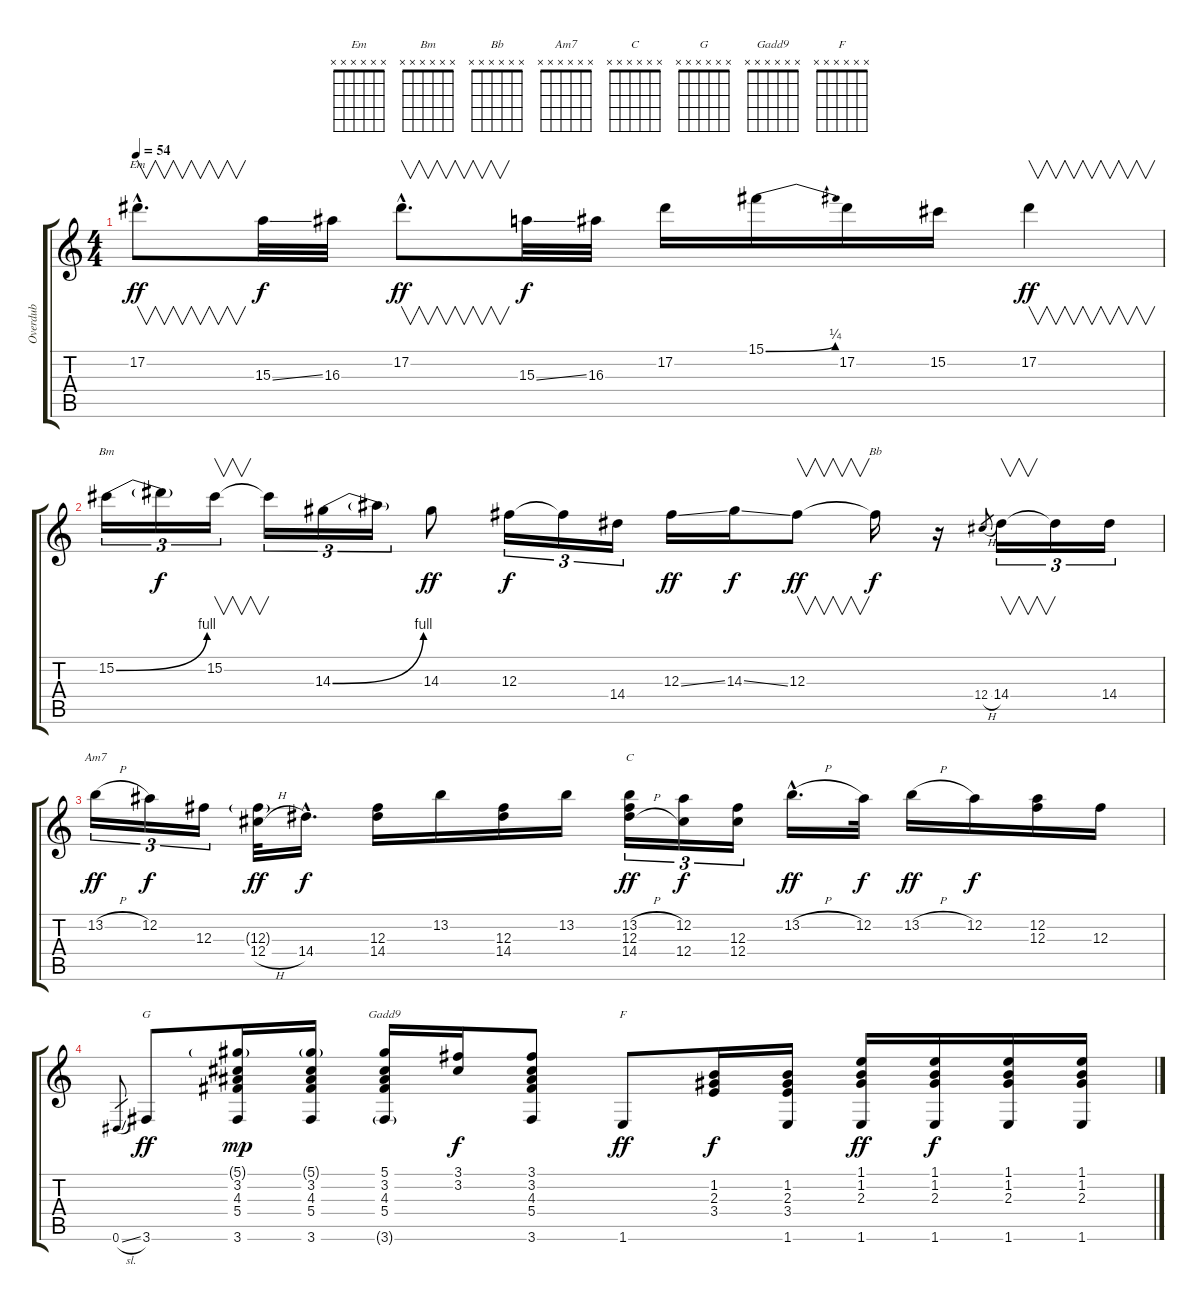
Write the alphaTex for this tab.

\track ("Overdub" "Overdub") {instrument electricbassfinger}
\staff {score tabs}
\tuning (Eb4 Bb3 Gb3 Db3 Ab2 Eb2) {hide}
\chord ("Em" x x x x x x) {firstfret 0}
\chord ("Bm" x x x x x x) {firstfret 0}
\chord ("Bb" x x x x x x) {firstfret 0}
\chord ("Am7" x x x x x x) {firstfret 0}
\chord ("C" x x x x x x) {firstfret 0}
\chord ("G" x x x x x x) {firstfret 0}
\chord ("Gadd9" x x x x x x) {firstfret 0}
\chord ("F" x x x x x x) {firstfret 0}
\ts (4 4)
\tempo 54
\clef g2
\ks c
17.2{hac}.8{v d ch "Em" dy ff} 15.3{ss}.32{dy f} 16.3.32 17.2{hac}.8{v d dy ff} 15.3{ss}.32{dy f} 16.3.32 17.2.16 15.1{be (bend 0 0 60 1)}.16 17.2.16 15.2.16 17.2.4{v dy ff} |
15.2{be (bend 0 0 60 4)}.16{tu (3 2) ch "Bm"} 15.2{t}.16{tu (3 2) dy f} 15.2.16{v tu (3 2)} 15.2{t}.16{tu (3 2)} 14.3{be (bend 0 0 60 4)}.16{tu (3 2)} 14.3{t}.16{tu (3 2)} 14.3.8{dy ff} 12.3.16{tu (3 2) dy f} 12.3{t}.16{tu (3 2)} 14.4.16{tu (3 2)} 12.3{ss}.16{dy ff} 14.3{ss}.16{dy f} 12.3.8{v dy ff} 12.3{t}.16{ch "Bb" dy f} r.16 12.4{h}.8{gr} 14.4.16{v tu (3 2)} 14.4{t}.16{tu (3 2)} 14.4.16{tu (3 2)} |
13.2{h}.16{tu (3 2) ch "Am7" dy ff} 12.2.16{tu (3 2) dy f} 12.3.16{tu (3 2)} (12.3{g} 12.4{h}).32{dy ff} 14.4{hac}.16{d dy f} (12.3 14.4).16 13.2.16 (12.3 14.4).16 13.2.16 (13.2{h} 12.3 14.4{h}).16{tu (3 2) ch "C" dy ff} (12.2 12.4).16{tu (3 2) dy f} (12.3 12.4).16{tu (3 2)} 13.2{h hac}.16{d dy ff} 12.2.32{dy f} 13.2{h}.16{dy ff} 12.2.16{dy f} (12.2 12.3).16 12.3.16 |
0.6{sl}.8{gr} 3.6.8{ch "G" dy ff} (5.1{g} 3.2 4.3 5.4 3.6).16{dy mp} (5.1{g} 3.2 4.3 5.4 3.6).16 (5.1 3.2 4.3 5.4 3.6{g}).16{ch "Gadd9"} (3.1 3.2).16{dy f} (3.1 3.2 4.3 5.4 3.6).8 1.6.8{ch "F" dy ff} (1.2 2.3 3.4).16{dy f} (1.2 2.3 3.4 1.6).16 (1.1 1.2 2.3 1.6).16{dy ff} (1.1 1.2 2.3 1.6).16{dy f} (1.1 1.2 2.3 1.6).16 (1.1 1.2 2.3 1.6).16
